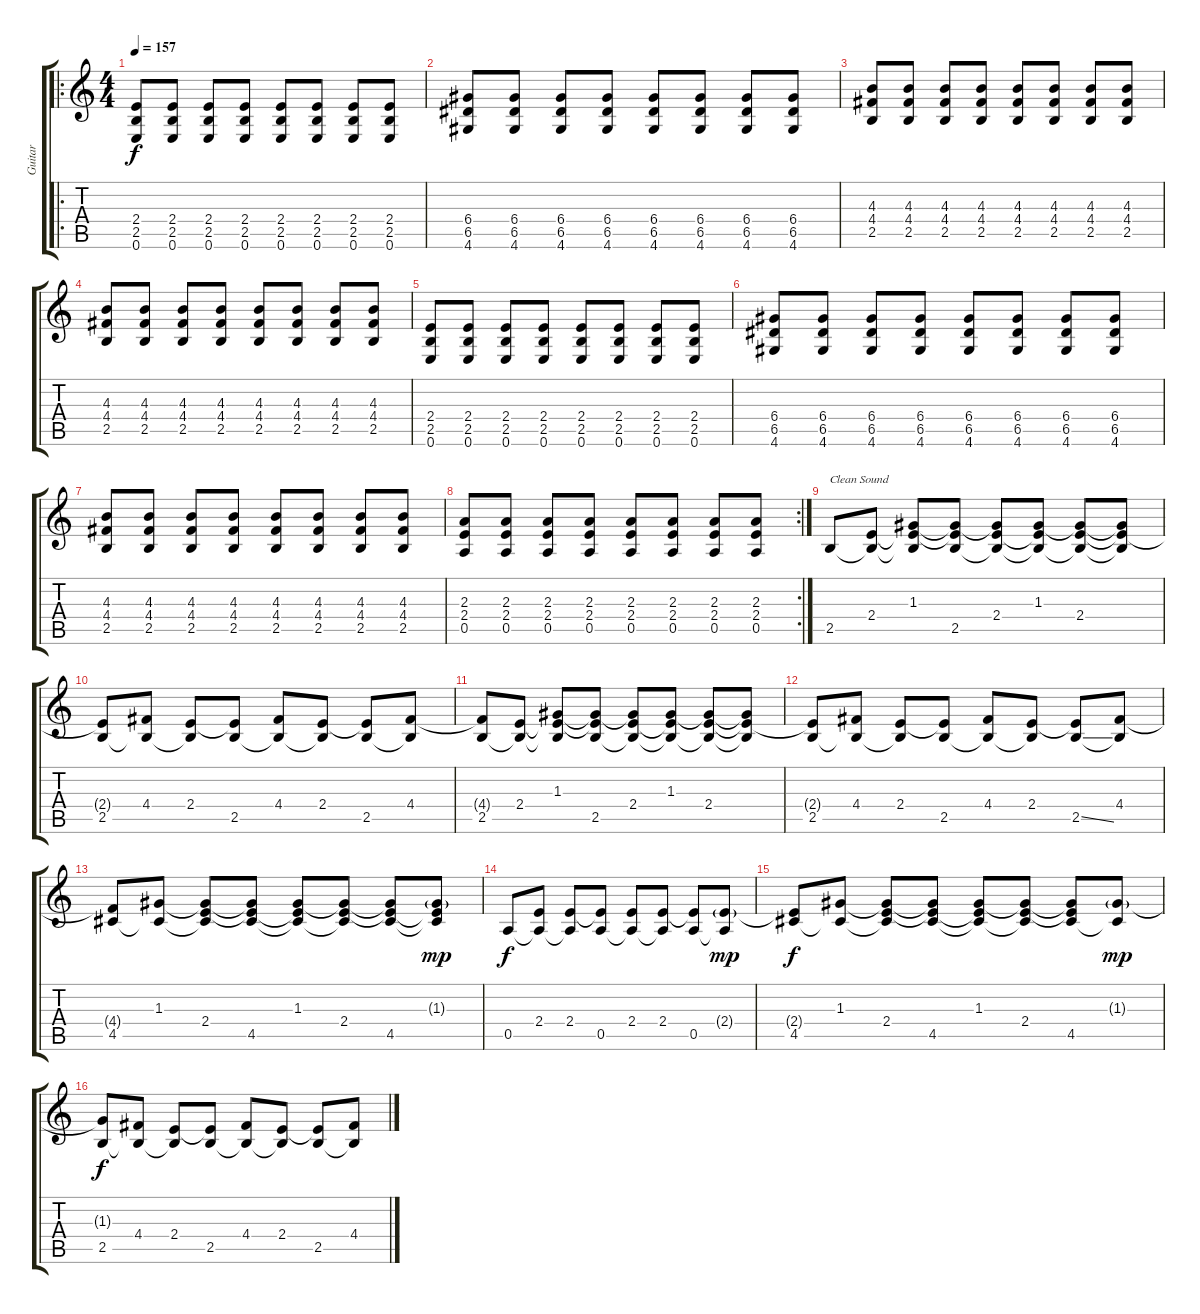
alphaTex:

\track ("Guitar" "Guitar") {instrument distortionguitar}
\staff {score tabs}
\tuning (E4 B3 G3 D3 A2 E2) {hide}
\ro
\ts (4 4)
\tempo 157
\clef g2
\ks c
(2.4 2.5 0.6).8{dy f} (2.4 2.5 0.6).8 (2.4 2.5 0.6).8 (2.4 2.5 0.6).8 (2.4 2.5 0.6).8 (2.4 2.5 0.6).8 (2.4 2.5 0.6).8 (2.4 2.5 0.6).8 |
(6.4 6.5 4.6).8 (6.4 6.5 4.6).8 (6.4 6.5 4.6).8 (6.4 6.5 4.6).8 (6.4 6.5 4.6).8 (6.4 6.5 4.6).8 (6.4 6.5 4.6).8 (6.4 6.5 4.6).8 |
(4.3 4.4 2.5).8 (4.3 4.4 2.5).8 (4.3 4.4 2.5).8 (4.3 4.4 2.5).8 (4.3 4.4 2.5).8 (4.3 4.4 2.5).8 (4.3 4.4 2.5).8 (4.3 4.4 2.5).8 |
(4.3 4.4 2.5).8 (4.3 4.4 2.5).8 (4.3 4.4 2.5).8 (4.3 4.4 2.5).8 (4.3 4.4 2.5).8 (4.3 4.4 2.5).8 (4.3 4.4 2.5).8 (4.3 4.4 2.5).8 |
(2.4 2.5 0.6).8 (2.4 2.5 0.6).8 (2.4 2.5 0.6).8 (2.4 2.5 0.6).8 (2.4 2.5 0.6).8 (2.4 2.5 0.6).8 (2.4 2.5 0.6).8 (2.4 2.5 0.6).8 |
(6.4 6.5 4.6).8 (6.4 6.5 4.6).8 (6.4 6.5 4.6).8 (6.4 6.5 4.6).8 (6.4 6.5 4.6).8 (6.4 6.5 4.6).8 (6.4 6.5 4.6).8 (6.4 6.5 4.6).8 |
(4.3 4.4 2.5).8 (4.3 4.4 2.5).8 (4.3 4.4 2.5).8 (4.3 4.4 2.5).8 (4.3 4.4 2.5).8 (4.3 4.4 2.5).8 (4.3 4.4 2.5).8 (4.3 4.4 2.5).8 |
\rc 2
(2.3 2.4 0.5).8 (2.3 2.4 0.5).8 (2.3 2.4 0.5).8 (2.3 2.4 0.5).8 (2.3 2.4 0.5).8 (2.3 2.4 0.5).8 (2.3 2.4 0.5).8 (2.3 2.4 0.5).8 |
2.5.8{txt "Clean Sound"} (2.4 2.5{t}).8 (1.3 2.4{t} 2.5{t}).8 (1.3{t} 2.4{t} 2.5).8 (1.3{t} 2.4 2.5{t}).8 (1.3 2.4{t} 2.5{t}).8 (1.3{t} 2.4 2.5{t}).8 (1.3{t} 2.4{t} 2.5{t}).8 |
(2.4{t} 2.5).8 (4.4 2.5{t}).8 (2.4 2.5{t}).8 (2.4{t} 2.5).8 (4.4 2.5{t}).8 (2.4 2.5{t}).8 (2.4{t} 2.5).8 (4.4 2.5{t}).8 |
(4.4{t} 2.5).8 (2.4 2.5{t}).8 (1.3 2.4{t} 2.5{t}).8 (1.3{t} 2.4{t} 2.5).8 (1.3{t} 2.4 2.5{t}).8 (1.3 2.4{t} 2.5{t}).8 (1.3{t} 2.4 2.5{t}).8 (1.3{t} 2.4{t} 2.5{t}).8 |
(2.4{t} 2.5).8 (4.4 2.5{t}).8 (2.4 2.5{t}).8 (2.4{t} 2.5).8 (4.4 2.5{t}).8 (2.4 2.5{t}).8 (2.4{t} 2.5{ss}).8 (4.4 2.5{t}).8 |
(4.4{t} 4.5).8 (1.3 4.5{t}).8 (1.3{t} 2.4 4.5{t}).8 (1.3{t} 2.4{t} 4.5).8 (1.3 2.4{t} 4.5{t}).8 (1.3{t} 2.4 4.5{t}).8 (1.3{t} 2.4{t} 4.5).8 (1.3{g} 2.4{t} 4.5{t}).8{dy mp} |
0.5.8{dy f} (2.4 0.5{t}).8 (2.4 0.5{t}).8 (2.4{t} 0.5).8 (2.4 0.5{t}).8 (2.4 0.5{t}).8 (2.4{t} 0.5).8 (2.4{g} 0.5{t}).8{dy mp} |
(2.4{t} 4.5).8{dy f} (1.3 4.5{t}).8 (1.3{t} 2.4 4.5{t}).8 (1.3{t} 2.4{t} 4.5).8 (1.3 2.4{t} 4.5{t}).8 (1.3{t} 2.4 4.5{t}).8 (1.3{t} 2.4{t} 4.5).8 (1.3{g} 4.5{t}).8{dy mp} |
(1.3{t} 2.5).8{dy f} (4.4 2.5{t}).8 (2.4 2.5{t}).8 (2.4{t} 2.5).8 (4.4 2.5{t}).8 (2.4 2.5{t}).8 (2.4{t} 2.5).8 (4.4 2.5{t}).8
